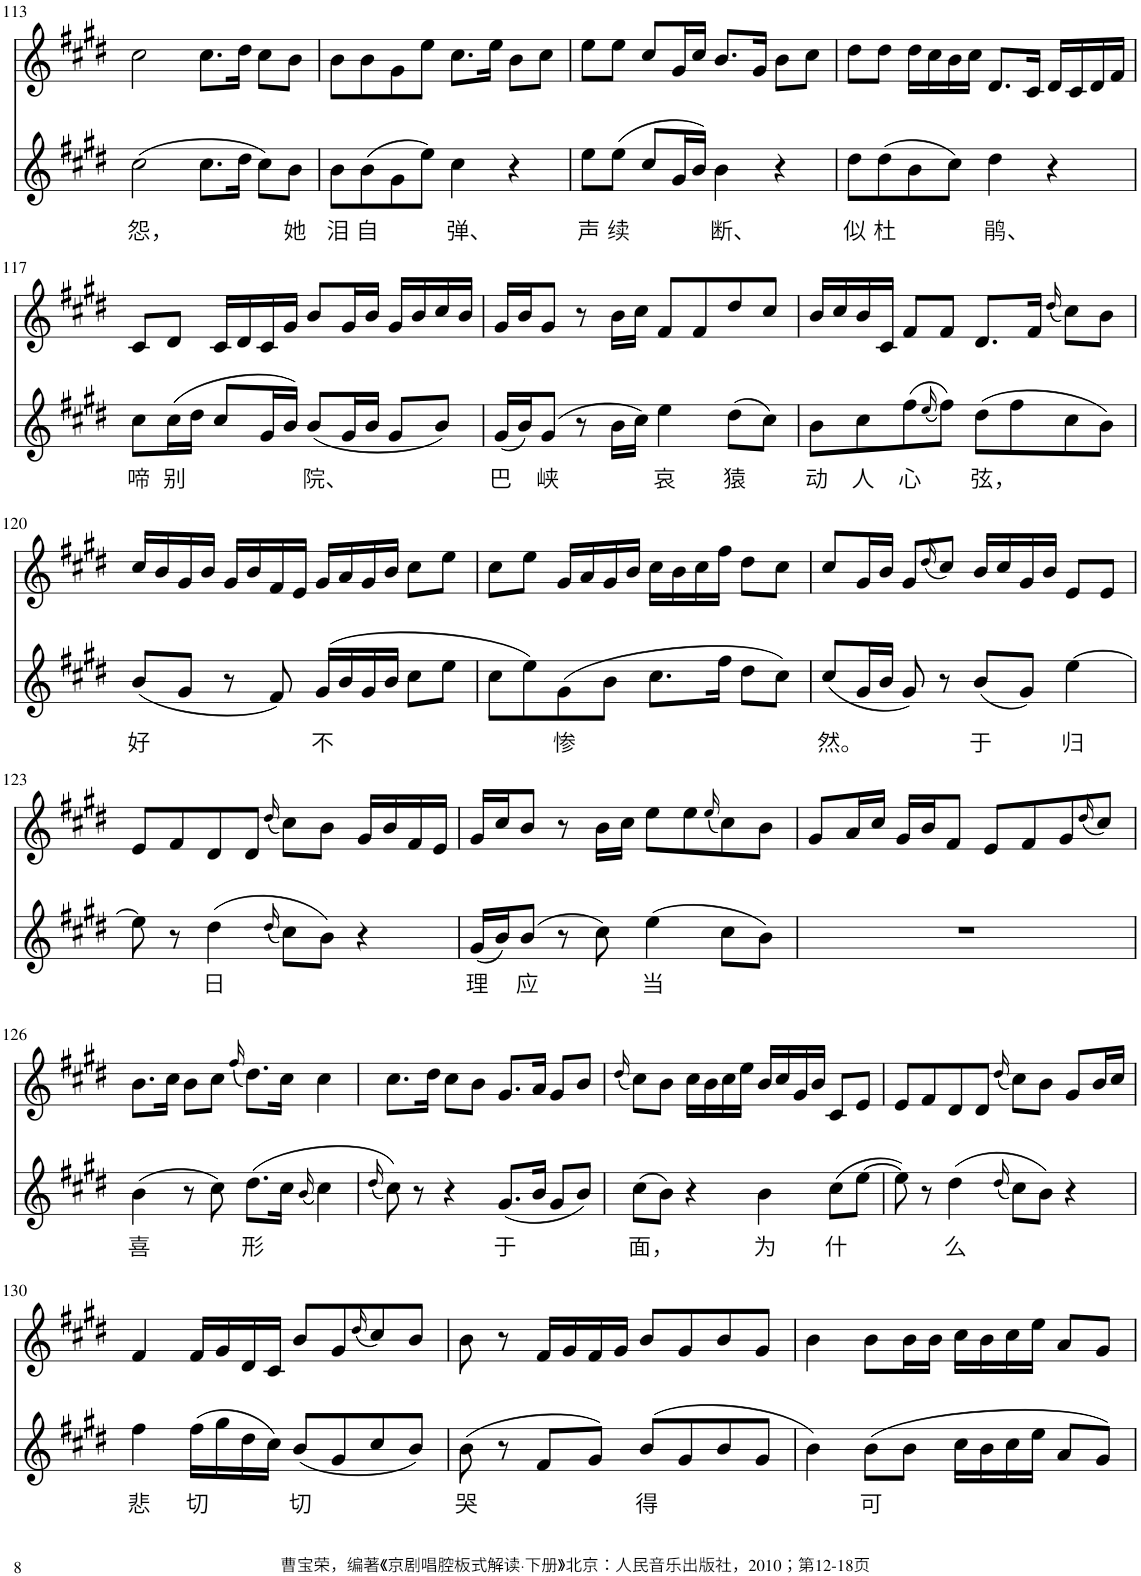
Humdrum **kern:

**kern	**text	**kern
*part2	*part2	*part1
*staff2	*staff2	*staff1
*I"Piano	*	*I"Piano
*I'Pno	*	*I'Pno
!!LO:PB:g=z
*clefG2	*	*clefG2
*k[f#c#g#d#]	*	*k[f#c#g#d#]
*M4/4	*	*M4/4
=113	=113	=113
!	!LO:LY:b	!
(2cc#\	怨，	2cc#\
8.cc#\L	.	8.cc#\L
16dd#\Jk	.	16dd#\Jk
8cc#\L)	.	8cc#\L
!	!LO:LY:b	!
8b\J	她	8b\J
=114	=114	=114
!	!LO:LY:b	!
8b\L	泪	8b\L
!	!LO:LY:b	!
(8b\	自	8b\
8g#\	.	8g#\
8ee\J)	.	8ee\J
!	!LO:LY:b	!
4cc#\	弹、	8.cc#\L
.	.	16ee\Jk
4r	.	8b\L
.	.	8cc#\J
=115	=115	=115
!	!LO:LY:b	!
8ee\L	声	8ee\L
!	!LO:LY:b	!
(8ee\J	续	8ee\J
8cc#/L	.	8cc#/L
16g#/L	.	16g#/L
16b/JJ)	.	16cc#/JJ
!	!LO:LY:b	!
4b\	断、	8.b/L
.	.	16g#/Jk
4r	.	8b\L
.	.	8cc#\J
=116	=116	=116
!	!LO:LY:b	!
8dd#\L	似	8dd#\L
!	!LO:LY:b	!
(8dd#\	杜	8dd#\J
8b\	.	16dd#\LL
.	.	16cc#\
8cc#\J)	.	16b\
.	.	16cc#\JJ
!	!LO:LY:b	!
4dd#\	鹃、	8.d#/L
.	.	16c#/Jk
4r	.	16d#/LL
.	.	16c#/
.	.	16d#/
.	.	16f#/JJ
!!LO:LB:g=z
=117	=117	=117
!	!LO:LY:b	!
8cc#\L	啼	8c#/L
!	!LO:LY:b	!
(16cc#\L	别	8d#/J
16dd#\JJ	.	.
8cc#/L	.	16c#/LL
.	.	16d#/
16g#/L	.	16c#/
16b/JJ)	.	16g#/JJ
!	!LO:LY:b	!
(8b/L	院、	8b/L
16g#/L	.	16g#/L
16b/JJ	.	16b/JJ
8g#/L	.	16g#/LL
.	.	16b/
8b/J)	.	16cc#/
.	.	16b/JJ
=118	=118	=118
!	!LO:LY:b	!
(16g#/LL	巴	16g#/LL
16b/J)	.	16b/J
!	!LO:LY:b	!
(8g#/J	峡	8g#/J
8r	.	8r
16b\LL	.	16b\LL
16cc#\JJ)	.	16cc#\JJ
!	!LO:LY:b	!
4ee\	哀	8f#/L
.	.	8f#/
!	!LO:LY:b	!
(8dd#\L	猿	8dd#/
8cc#\J)	.	8cc#/J
=119	=119	=119
!	!LO:LY:b	!
8b\L	动	16b/LL
.	.	16cc#/
!	!LO:LY:b	!
8cc#\	人	16b/
.	.	16c#/JJ
!	!LO:LY:b	!
(8ff#\	心	8f#/L
(16qee/	.	.
8ff#\J))	.	8f#/J
!	!LO:LY:b	!
(8dd#\L	弦，	8.d#/L
8ff#\	.	.
.	.	16f#/Jk
.	.	(16qdd#/
8cc#\	.	8cc#\L)
8b\J)	.	8b\J
!!LO:LB:g=z
=120	=120	=120
!	!LO:LY:b	!
(8b/L	好	16cc#/LL
.	.	16b/
8g#/J	.	16g#/
.	.	16b/JJ
8r	.	16g#/LL
.	.	16b/
8f#/)	.	16f#/
.	.	16e/JJ
!	!LO:LY:b	!
(16g#/LL	不	16g#/LL
16b/	.	16a/
16g#/	.	16g#/
16b/JJ	.	16b/JJ
8cc#\L	.	8cc#\L
8ee\J	.	8ee\J
=121	=121	=121
8cc#\L	.	8cc#\L
8ee\)	.	8ee\J
!	!LO:LY:b	!
(8g#\	惨	16g#/LL
.	.	16a/
8b\J	.	16g#/
.	.	16b/JJ
8.cc#\L	.	16cc#\LL
.	.	16b\
.	.	16cc#\
16ff#\Jk	.	16ff#\JJ
8dd#\L	.	8dd#\L
8cc#\J)	.	8cc#\J
=122	=122	=122
!	!LO:LY:b	!
(8cc#/L	然。	8cc#/L
16g#/L	.	16g#/L
16b/JJ	.	16b/JJ
8g#/)	.	8g#/L
.	.	(16qdd#/
8r	.	8cc#/J)
!	!LO:LY:b	!
(8b/L	于	16b/LL
.	.	16cc#/
8g#/J)	.	16g#/
.	.	16b/JJ
!	!LO:LY:b	!
[4ee\	归	8e/L
.	.	8e/J
!!LO:LB:g=z
=123	=123	=123
8ee\]	.	8e/L
8r	.	8f#/
!	!LO:LY:b	!
(4dd#\	日	8d#/
.	.	8d#/J
(16qdd#/	.	(16qdd#/
8cc#\L)	.	8cc#\L)
8b\J)	.	8b\J
4r	.	16g#/LL
.	.	16b/
.	.	16f#/
.	.	16e/JJ
=124	=124	=124
!	!LO:LY:b	!
(16g#/LL	理	16g#/LL
16b/J)	.	16cc#/J
!	!LO:LY:b	!
(8b/J	应	8b/J
8r	.	8r
8cc#\)	.	16b\LL
.	.	16cc#\JJ
!	!LO:LY:b	!
(4ee\	当	8ee\L
.	.	8ee\
.	.	(16qee/
8cc#\L	.	8cc#\)
8b\J)	.	8b\J
=125	=125	=125
1r	.	8g#/L
.	.	16a/L
.	.	16cc#/JJ
.	.	16g#/LL
.	.	16b/J
.	.	8f#/J
.	.	8e/L
.	.	8f#/
.	.	8g#/
.	.	(16qdd#/
.	.	8cc#/J)
!!LO:LB:g=z
=126	=126	=126
!	!LO:LY:b	!
(4b\	喜	8.b\L
.	.	16cc#\Jk
8r	.	8b\L
8cc#\)	.	8cc#\J
.	.	(16qff#/
!	!LO:LY:b	!
(8.dd#\L	形	8.dd#\L)
16cc#\Jk	.	16cc#\Jk
(16qb/	.	.
4cc#\)	.	4cc#\
=127	=127	=127
(16qdd#/	.	.
8cc#\))	.	8.cc#\L
8r	.	.
.	.	16dd#\Jk
4r	.	8cc#\L
.	.	8b\J
!	!LO:LY:b	!
(8.g#/L	于	8.g#/L
16b/Jk	.	16a/Jk
8g#/L	.	8g#/L
8b/J)	.	8b/J
=128	=128	=128
.	.	(16qdd#/
!	!LO:LY:b	!
(8cc#\L	面，	8cc#\L)
8b\J)	.	8b\J
4r	.	16cc#\LL
.	.	16b\
.	.	16cc#\
.	.	16ee\JJ
!	!LO:LY:b	!
4b\	为	16b/LL
.	.	16cc#/
.	.	16g#/
.	.	16b/JJ
!	!LO:LY:b	!
(8cc#\L	什	8c#/L
[8ee\J	.	8e/J
=129	=129	=129
8ee\])	.	8e/L
8r	.	8f#/
!	!LO:LY:b	!
(4dd#\	么	8d#/
.	.	8d#/J
(16qdd#/	.	(16qdd#/
8cc#\L)	.	8cc#\L)
8b\J)	.	8b\J
4r	.	8g#/L
.	.	16b/L
.	.	16cc#/JJ
!!LO:LB:g=z
=130	=130	=130
!	!LO:LY:b	!
4ff#\	悲	4f#/
!	!LO:LY:b	!
(16ff#\LL	切	16f#/LL
16gg#\	.	16g#/
16dd#\	.	16d#/
16cc#\JJ)	.	16c#/JJ
!	!LO:LY:b	!
(8b/L	切	8b/L
8g#/	.	8g#/
.	.	(16qdd#/
8cc#/	.	8cc#/)
8b/J)	.	8b/J
=131	=131	=131
!	!LO:LY:b	!
(8b\	哭	8b\
8r	.	8r
8f#/L	.	16f#/LL
.	.	16g#/
8g#/J)	.	16f#/
.	.	16g#/JJ
!	!LO:LY:b	!
(8b/L	得	8b/L
8g#/	.	8g#/
8b/	.	8b/
8g#/J	.	8g#/J
=132	=132	=132
4b\)	.	4b\
!	!LO:LY:b	!
(8b\L	可	8b\L
8b\J	.	16b\L
.	.	16b\JJ
16cc#\LL	.	16cc#\LL
16b\	.	16b\
16cc#\	.	16cc#\
16ee\JJ	.	16ee\JJ
8a/L	.	8a/L
8g#/J)	.	8g#/J
=	=	=
*-	*-	*-
